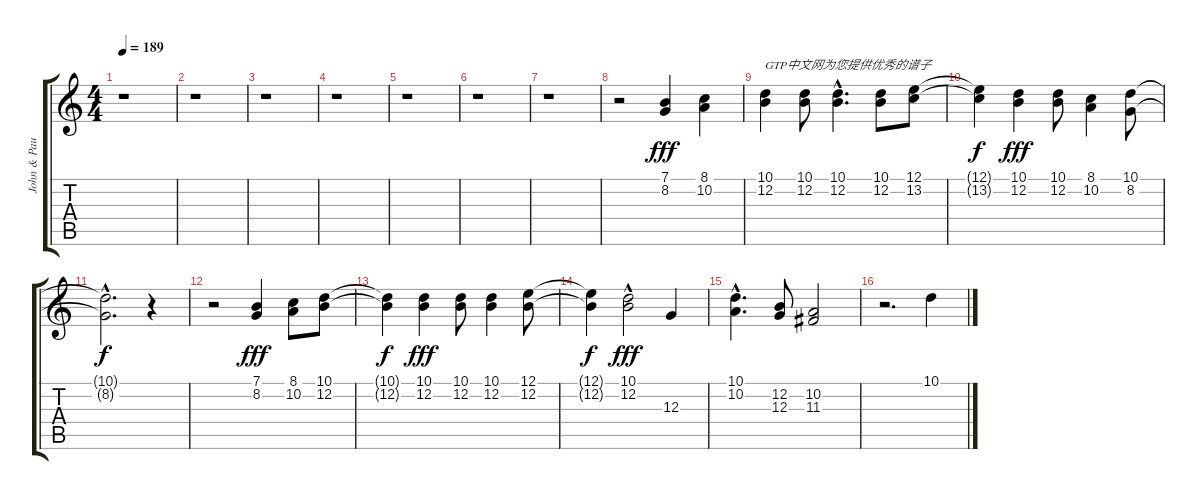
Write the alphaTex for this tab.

\track ("John & Paul Voacal" "John & Pau") {instrument rockorgan}
\staff {score tabs}
\tuning (E4 B3 G3 D3 A2 E2) {hide}
\ts (4 4)
\tempo 189
\clef g2
\ks c
r.1{dy fff instrument rockorgan} |
r.1 |
r.1 |
r.1 |
r.1 |
r.1 |
r.1 |
r.2 (7.1 8.2).4 (8.1 10.2).4 |
(10.1 12.2).4{txt "GTP中文网为您提供优秀的谱子"} (10.1 12.2).8 (10.1{hac} 12.2{hac}).4{d} (10.1 12.2).8 (12.1 13.2).8 |
(12.1{t} 13.2{t}).4{dy f} (10.1 12.2).4{dy fff} (10.1 12.2).8 (8.1 10.2).4 (10.1 8.2).8 |
(10.1{hac t} 8.2{hac t}).2{d dy f} r.4 |
r.2 (7.1 8.2).4{dy fff} (8.1 10.2).8 (10.1 12.2).8 |
(10.1{t} 12.2{t}).4{dy f} (10.1 12.2).4{dy fff} (10.1 12.2).8 (10.1 12.2).4 (12.1 12.2).8 |
(12.1{t} 12.2{t}).4{dy f} (10.1 12.2{hac}).2{dy fff} 12.3.4 |
(10.1{hac} 10.2{hac}).4{d} (12.2 12.3).8 (10.2 11.3).2 |
r.2{d} 10.1.4
